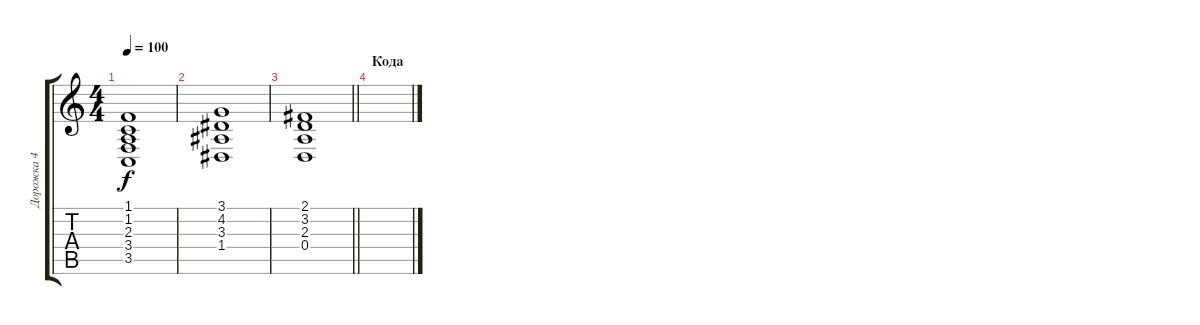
\track ("Дорожка 4" "Дорожка 4") {instrument brightacousticpiano}
\staff {score tabs}
\tuning (E4 B3 G3 D3 A2 E2) {hide}
\ts (4 4)
\tempo 100
\clef g2
\ks c
(1.1 1.2 2.3 3.4 3.5).1{dy f} |
(3.1 4.2 3.3 1.4).1 |
\barLineRight lightlight
(2.1 3.2 2.3 0.4).1 |
\section ("" "Кода")
